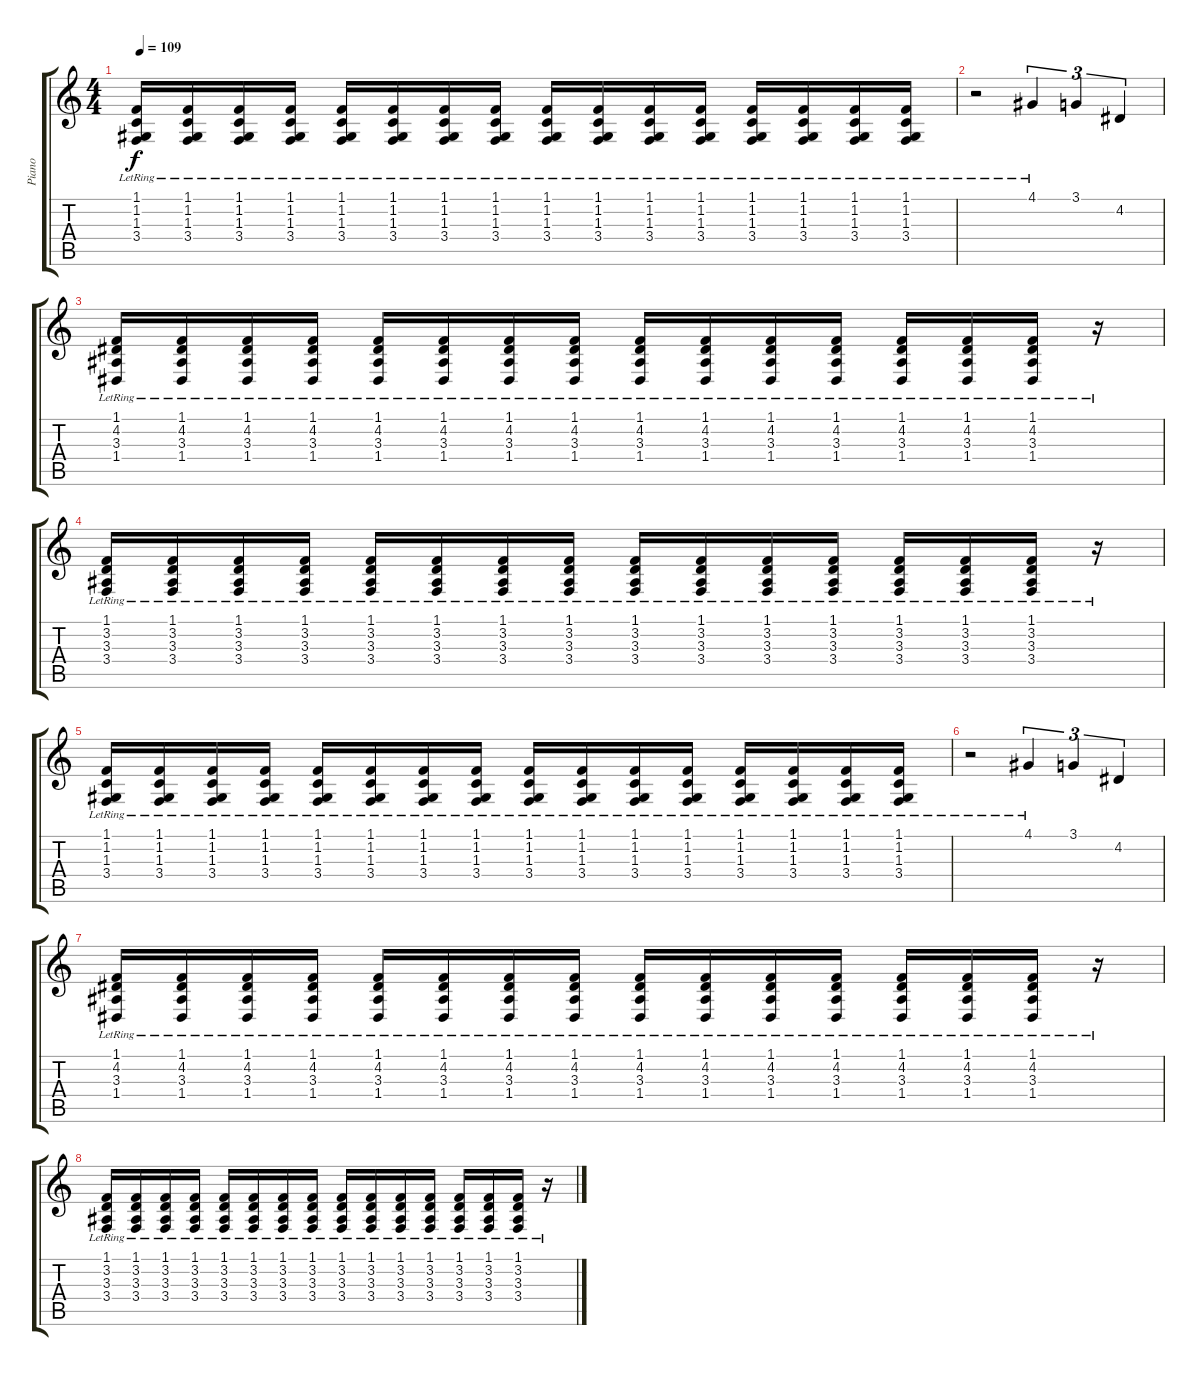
\track ("Piano" "Piano") {instrument acousticgrandpiano}
\staff {score tabs}
\tuning (E4 B3 G3 D3 A2 E2) {hide}
\ts (4 4)
\tempo 109
\clef g2
\ks c
(1.1{lr} 1.2{lr} 1.3{lr} 3.4{lr}).16{dy f volume 4 instrument pad3polysynth} (1.1{lr} 1.2{lr} 1.3{lr} 3.4{lr}).16 (1.1{lr} 1.2{lr} 1.3{lr} 3.4{lr}).16 (1.1{lr} 1.2{lr} 1.3{lr} 3.4{lr}).16 (1.1{lr} 1.2{lr} 1.3{lr} 3.4{lr}).16 (1.1{lr} 1.2{lr} 1.3{lr} 3.4{lr}).16 (1.1{lr} 1.2{lr} 1.3{lr} 3.4{lr}).16 (1.1{lr} 1.2{lr} 1.3{lr} 3.4{lr}).16 (1.1{lr} 1.2{lr} 1.3{lr} 3.4{lr}).16 (1.1{lr} 1.2{lr} 1.3{lr} 3.4{lr}).16 (1.1{lr} 1.2{lr} 1.3{lr} 3.4{lr}).16 (1.1{lr} 1.2{lr} 1.3{lr} 3.4{lr}).16 (1.1{lr} 1.2{lr} 1.3{lr} 3.4{lr}).16 (1.1{lr} 1.2{lr} 1.3{lr} 3.4{lr}).16 (1.1{lr} 1.2{lr} 1.3{lr} 3.4{lr}).16 (1.1{lr} 1.2{lr} 1.3{lr} 3.4{lr}).16 |
r.2{volume 11 instrument acousticgrandpiano} 4.1{lr}.4{tu (3 2)} 3.1.4{tu (3 2)} 4.2.4{tu (3 2)} |
(1.1{lr} 4.2{lr} 3.3{lr} 1.4{lr}).16{volume 6 instrument pad3polysynth} (1.1{lr} 4.2{lr} 3.3{lr} 1.4{lr}).16 (1.1{lr} 4.2{lr} 3.3{lr} 1.4{lr}).16 (1.1{lr} 4.2{lr} 3.3{lr} 1.4{lr}).16 (1.1{lr} 4.2{lr} 3.3{lr} 1.4{lr}).16 (1.1{lr} 4.2{lr} 3.3{lr} 1.4{lr}).16 (1.1{lr} 4.2{lr} 3.3{lr} 1.4{lr}).16 (1.1{lr} 4.2{lr} 3.3{lr} 1.4{lr}).16 (1.1{lr} 4.2{lr} 3.3{lr} 1.4{lr}).16 (1.1{lr} 4.2{lr} 3.3{lr} 1.4{lr}).16 (1.1{lr} 4.2{lr} 3.3{lr} 1.4{lr}).16 (1.1{lr} 4.2{lr} 3.3{lr} 1.4{lr}).16 (1.1{lr} 4.2{lr} 3.3{lr} 1.4{lr}).16 (1.1{lr} 4.2{lr} 3.3{lr} 1.4{lr}).16 (1.1{lr} 4.2{lr} 3.3{lr} 1.4{lr}).16 r.16{volume 8} |
(1.1{lr} 3.2{lr} 3.3{lr} 3.4{lr}).16{volume 4 instrument pad3polysynth} (1.1{lr} 3.2{lr} 3.3{lr} 3.4{lr}).16 (1.1{lr} 3.2{lr} 3.3{lr} 3.4{lr}).16 (1.1{lr} 3.2{lr} 3.3{lr} 3.4{lr}).16 (1.1{lr} 3.2{lr} 3.3{lr} 3.4{lr}).16 (1.1{lr} 3.2{lr} 3.3{lr} 3.4{lr}).16 (1.1{lr} 3.2{lr} 3.3{lr} 3.4{lr}).16 (1.1{lr} 3.2{lr} 3.3{lr} 3.4{lr}).16 (1.1{lr} 3.2{lr} 3.3{lr} 3.4{lr}).16 (1.1{lr} 3.2{lr} 3.3{lr} 3.4{lr}).16 (1.1{lr} 3.2{lr} 3.3{lr} 3.4{lr}).16 (1.1{lr} 3.2{lr} 3.3{lr} 3.4{lr}).16 (1.1{lr} 3.2{lr} 3.3{lr} 3.4{lr}).16 (1.1{lr} 3.2{lr} 3.3{lr} 3.4{lr}).16 (1.1{lr} 3.2{lr} 3.3{lr} 3.4{lr}).16 r.16{volume 8} |
(1.1{lr} 1.2{lr} 1.3{lr} 3.4{lr}).16{volume 4 instrument pad3polysynth} (1.1{lr} 1.2{lr} 1.3{lr} 3.4{lr}).16 (1.1{lr} 1.2{lr} 1.3{lr} 3.4{lr}).16 (1.1{lr} 1.2{lr} 1.3{lr} 3.4{lr}).16 (1.1{lr} 1.2{lr} 1.3{lr} 3.4{lr}).16 (1.1{lr} 1.2{lr} 1.3{lr} 3.4{lr}).16 (1.1{lr} 1.2{lr} 1.3{lr} 3.4{lr}).16 (1.1{lr} 1.2{lr} 1.3{lr} 3.4{lr}).16 (1.1{lr} 1.2{lr} 1.3{lr} 3.4{lr}).16 (1.1{lr} 1.2{lr} 1.3{lr} 3.4{lr}).16 (1.1{lr} 1.2{lr} 1.3{lr} 3.4{lr}).16 (1.1{lr} 1.2{lr} 1.3{lr} 3.4{lr}).16 (1.1{lr} 1.2{lr} 1.3{lr} 3.4{lr}).16 (1.1{lr} 1.2{lr} 1.3{lr} 3.4{lr}).16 (1.1{lr} 1.2{lr} 1.3{lr} 3.4{lr}).16 (1.1{lr} 1.2{lr} 1.3{lr} 3.4{lr}).16 |
r.2{volume 13 instrument acousticgrandpiano} 4.1{lr}.4{tu (3 2)} 3.1.4{tu (3 2)} 4.2.4{tu (3 2)} |
(1.1{lr} 4.2{lr} 3.3{lr} 1.4{lr}).16{volume 6 instrument pad3polysynth} (1.1{lr} 4.2{lr} 3.3{lr} 1.4{lr}).16 (1.1{lr} 4.2{lr} 3.3{lr} 1.4{lr}).16 (1.1{lr} 4.2{lr} 3.3{lr} 1.4{lr}).16 (1.1{lr} 4.2{lr} 3.3{lr} 1.4{lr}).16 (1.1{lr} 4.2{lr} 3.3{lr} 1.4{lr}).16 (1.1{lr} 4.2{lr} 3.3{lr} 1.4{lr}).16 (1.1{lr} 4.2{lr} 3.3{lr} 1.4{lr}).16 (1.1{lr} 4.2{lr} 3.3{lr} 1.4{lr}).16 (1.1{lr} 4.2{lr} 3.3{lr} 1.4{lr}).16 (1.1{lr} 4.2{lr} 3.3{lr} 1.4{lr}).16 (1.1{lr} 4.2{lr} 3.3{lr} 1.4{lr}).16 (1.1{lr} 4.2{lr} 3.3{lr} 1.4{lr}).16 (1.1{lr} 4.2{lr} 3.3{lr} 1.4{lr}).16 (1.1{lr} 4.2{lr} 3.3{lr} 1.4{lr}).16 r.16{volume 8} |
(1.1{lr} 3.2{lr} 3.3{lr} 3.4{lr}).16{volume 4 instrument pad3polysynth} (1.1{lr} 3.2{lr} 3.3{lr} 3.4{lr}).16 (1.1{lr} 3.2{lr} 3.3{lr} 3.4{lr}).16 (1.1{lr} 3.2{lr} 3.3{lr} 3.4{lr}).16 (1.1{lr} 3.2{lr} 3.3{lr} 3.4{lr}).16 (1.1{lr} 3.2{lr} 3.3{lr} 3.4{lr}).16 (1.1{lr} 3.2{lr} 3.3{lr} 3.4{lr}).16 (1.1{lr} 3.2{lr} 3.3{lr} 3.4{lr}).16 (1.1{lr} 3.2{lr} 3.3{lr} 3.4{lr}).16 (1.1{lr} 3.2{lr} 3.3{lr} 3.4{lr}).16 (1.1{lr} 3.2{lr} 3.3{lr} 3.4{lr}).16 (1.1{lr} 3.2{lr} 3.3{lr} 3.4{lr}).16 (1.1{lr} 3.2{lr} 3.3{lr} 3.4{lr}).16 (1.1{lr} 3.2{lr} 3.3{lr} 3.4{lr}).16 (1.1{lr} 3.2{lr} 3.3{lr} 3.4{lr}).16 r.16{volume 8}
